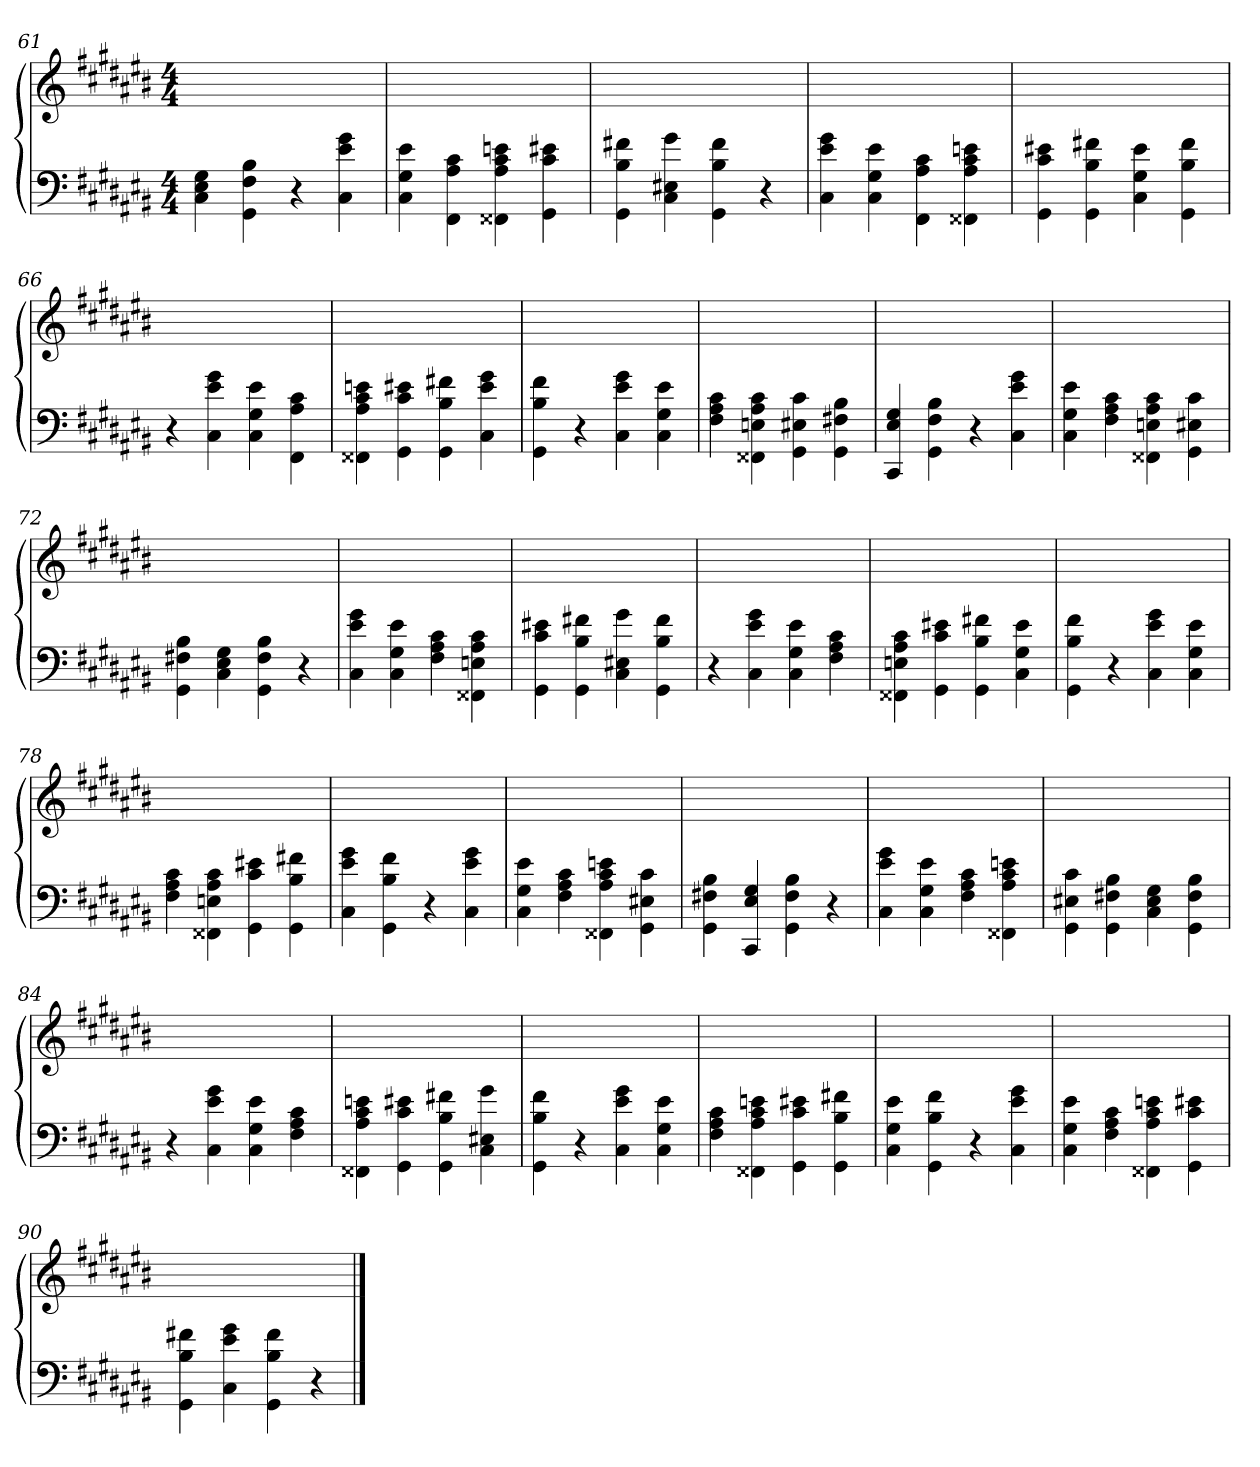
**kern	**kern
*part2	*part1
*staff2	*staff1
*clefF4	*clefG2
*k[f#c#g#d#a#e#b#]	*k[f#c#g#d#a#e#b#]
*C#:	*C#:
*M4/4	*M4/4
=61	=61
4C# 4E# 4G#	1ryy
4GG# 4F# 4B#	.
4r	.
4C# 4e# 4g#	.
=62	=62
4C# 4G# 4e#	1ryy
4FF# 4A# 4c#	.
4FF##X 4A# 4c# 4en	.
4GG# 4c# 4e#X	.
=63	=63
4GG# 4B# 4f#X	1ryy
4C# 4E#X 4g#	.
4GG# 4B# 4f#	.
4r	.
=64	=64
4C# 4e# 4g#	1ryy
4C# 4G# 4e#	.
4FF# 4A# 4c#	.
4FF##X 4A# 4c# 4en	.
=65	=65
4GG# 4c# 4e#X	1ryy
4GG# 4B# 4f#X	.
4C# 4G# 4e#	.
4GG# 4B# 4f#	.
=66	=66
4r	1ryy
4C# 4e# 4g#	.
4C# 4G# 4e#	.
4FF# 4A# 4c#	.
=67	=67
4FF##X 4A# 4c# 4en	1ryy
4GG# 4c# 4e#X	.
4GG# 4B# 4f#X	.
4C# 4e# 4g#	.
=68	=68
4GG# 4B# 4f#	1ryy
4r	.
4C# 4e# 4g#	.
4C# 4G# 4e#	.
=69	=69
4F# 4A# 4c#	1ryy
4FF##X 4En 4A# 4c#	.
4GG# 4E#X 4c#	.
4GG# 4F#X 4B#	.
=70	=70
4CC# 4E# 4G#	1ryy
4GG# 4F# 4B#	.
4r	.
4C# 4e# 4g#	.
=71	=71
4C# 4G# 4e#	1ryy
4F# 4A# 4c#	.
4FF##X 4En 4A# 4c#	.
4GG# 4E#X 4c#	.
=72	=72
4GG# 4F#X 4B#	1ryy
4C# 4E# 4G#	.
4GG# 4F# 4B#	.
4r	.
=73	=73
4C# 4e# 4g#	1ryy
4C# 4G# 4e#	.
4F# 4A# 4c#	.
4FF##X 4En 4A# 4c#	.
=74	=74
4GG# 4c# 4e#X	1ryy
4GG# 4B# 4f#X	.
4C# 4E#X 4g#	.
4GG# 4B# 4f#	.
=75	=75
4r	1ryy
4C# 4e# 4g#	.
4C# 4G# 4e#	.
4F# 4A# 4c#	.
=76	=76
4FF##X 4En 4A# 4c#	1ryy
4GG# 4c# 4e#X	.
4GG# 4B# 4f#X	.
4C# 4G# 4e#	.
=77	=77
4GG# 4B# 4f#	1ryy
4r	.
4C# 4e# 4g#	.
4C# 4G# 4e#	.
=78	=78
4F# 4A# 4c#	1ryy
4FF##X 4En 4A# 4c#	.
4GG# 4c# 4e#X	.
4GG# 4B# 4f#X	.
=79	=79
4C# 4e# 4g#	1ryy
4GG# 4B# 4f#	.
4r	.
4C# 4e# 4g#	.
=80	=80
4C# 4G# 4e#	1ryy
4F# 4A# 4c#	.
4FF##X 4A# 4c# 4en	.
4GG# 4E#X 4c#	.
=81	=81
4GG# 4F#X 4B#	1ryy
4CC# 4E# 4G#	.
4GG# 4F# 4B#	.
4r	.
=82	=82
4C# 4e# 4g#	1ryy
4C# 4G# 4e#	.
4F# 4A# 4c#	.
4FF##X 4A# 4c# 4en	.
=83	=83
4GG# 4E#X 4c#	1ryy
4GG# 4F#X 4B#	.
4C# 4E# 4G#	.
4GG# 4F# 4B#	.
=84	=84
4r	1ryy
4C# 4e# 4g#	.
4C# 4G# 4e#	.
4F# 4A# 4c#	.
=85	=85
4FF##X 4A# 4c# 4en	1ryy
4GG# 4c# 4e#X	.
4GG# 4B# 4f#X	.
4C# 4E#X 4g#	.
=86	=86
4GG# 4B# 4f#	1ryy
4r	.
4C# 4e# 4g#	.
4C# 4G# 4e#	.
=87	=87
4F# 4A# 4c#	1ryy
4FF##X 4A# 4c# 4en	.
4GG# 4c# 4e#X	.
4GG# 4B# 4f#X	.
=88	=88
4C# 4G# 4e#	1ryy
4GG# 4B# 4f#	.
4r	.
4C# 4e# 4g#	.
=89	=89
4C# 4G# 4e#	1ryy
4F# 4A# 4c#	.
4FF##X 4A# 4c# 4en	.
4GG# 4c# 4e#X	.
=90	=90
4GG# 4B# 4f#X	1ryy
4C# 4e# 4g#	.
4GG# 4B# 4f#	.
4r	.
==	==
*-	*-
